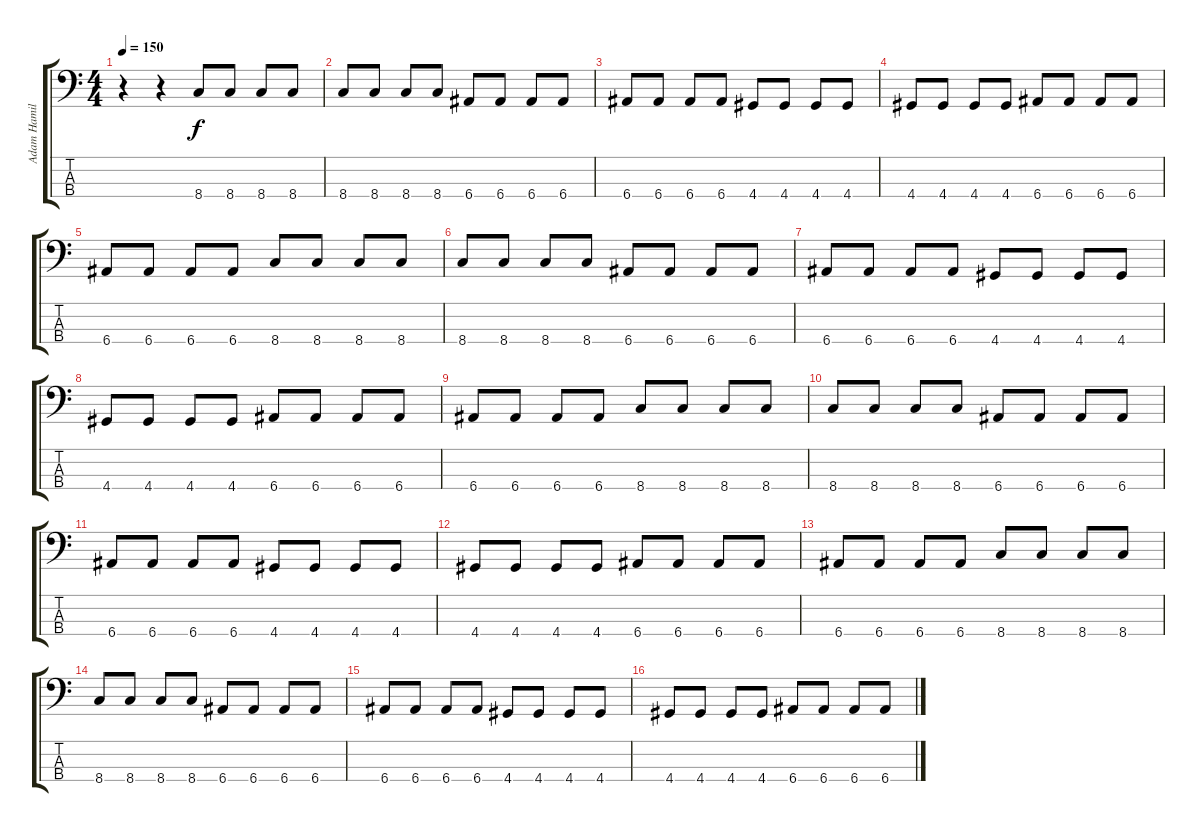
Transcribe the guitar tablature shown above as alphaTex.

\track ("Adam Hamilton-Bass" "Adam Hamil") {instrument electricbasspick}
\staff {score tabs}
\tuning (G2 D2 A1 E1) {hide}
\ts (4 4)
\tempo 150
\clef f4
\ks c
r.4{dy f instrument electricbasspick} r.4 8.4.8 8.4.8 8.4.8 8.4.8 |
8.4.8 8.4.8 8.4.8 8.4.8 6.4.8 6.4.8 6.4.8 6.4.8 |
6.4.8 6.4.8 6.4.8 6.4.8 4.4.8 4.4.8 4.4.8 4.4.8 |
4.4.8 4.4.8 4.4.8 4.4.8 6.4.8 6.4.8 6.4.8 6.4.8 |
6.4.8 6.4.8 6.4.8 6.4.8 8.4.8 8.4.8 8.4.8 8.4.8 |
8.4.8 8.4.8 8.4.8 8.4.8 6.4.8 6.4.8 6.4.8 6.4.8 |
6.4.8 6.4.8 6.4.8 6.4.8 4.4.8 4.4.8 4.4.8 4.4.8 |
4.4.8 4.4.8 4.4.8 4.4.8 6.4.8 6.4.8 6.4.8 6.4.8 |
6.4.8 6.4.8 6.4.8 6.4.8 8.4.8 8.4.8 8.4.8 8.4.8 |
8.4.8 8.4.8 8.4.8 8.4.8 6.4.8 6.4.8 6.4.8 6.4.8 |
6.4.8 6.4.8 6.4.8 6.4.8 4.4.8 4.4.8 4.4.8 4.4.8 |
4.4.8 4.4.8 4.4.8 4.4.8 6.4.8 6.4.8 6.4.8 6.4.8 |
6.4.8 6.4.8 6.4.8 6.4.8 8.4.8 8.4.8 8.4.8 8.4.8 |
8.4.8 8.4.8 8.4.8 8.4.8 6.4.8 6.4.8 6.4.8 6.4.8 |
6.4.8 6.4.8 6.4.8 6.4.8 4.4.8 4.4.8 4.4.8 4.4.8 |
4.4.8 4.4.8 4.4.8 4.4.8 6.4.8 6.4.8 6.4.8 6.4.8
